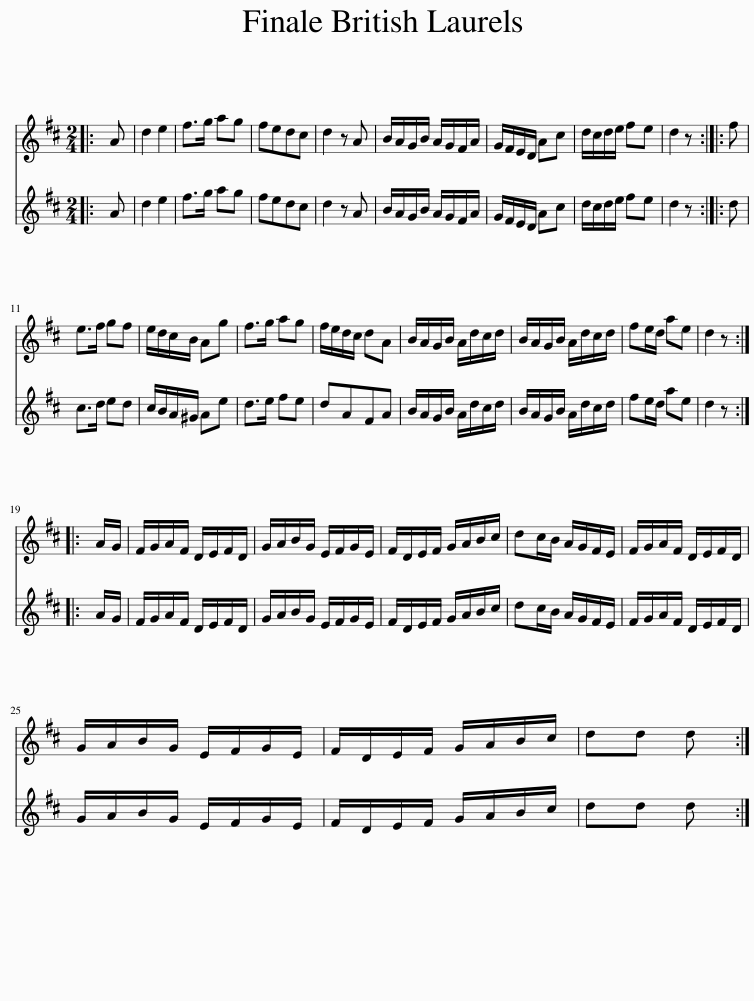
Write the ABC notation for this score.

X:1
%%score 1 2
L:1/8
M:2/4
I:linebreak $
K:none
V:1 treble transpose="8 "
V:2 treble transpose="8 "
V:1
[K:D]|: A | d2 e2 | f>g ag | fedc | d2 z A | %5
 B/A/G/B/ A/G/F/A/ | G/F/E/D/ Ac | d/c/d/e/ fe | d2 z :: f |$ %10
 e>f gf | e/d/c/B/ Ag | f>g ag | f/e/d/c/ dA | B/A/G/B/ A/d/c/d/ | %15
 B/A/G/B/ A/d/c/d/ | fe/d/ ae | d2 z ::$ A/G/ | F/G/A/F/ D/E/F/D/ | %20
 G/A/B/G/ E/F/G/E/ | F/D/E/F/ G/A/B/c/ | dc/B/ A/G/F/E/ | F/G/A/F/ D/E/F/D/ |$ G/A/B/G/ E/F/G/E/ | %25
 F/D/E/F/ G/A/B/c/ | dd d :| %27
V:2
[K:D]|: A | d2 e2 | f>g ag | fedc | d2 z A | %5
 B/A/G/B/ A/G/F/A/ | G/F/E/D/ Ac | d/c/d/e/ fe | d2 z :: d |$ %10
 c>d ed | c/B/A/^G/ Ae | d>e fe | dAFA | B/A/G/B/ A/d/c/d/ | %15
 B/A/G/B/ A/d/c/d/ | fe/d/ ae | d2 z ::$ A/G/ | F/G/A/F/ D/E/F/D/ | %20
 G/A/B/G/ E/F/G/E/ | F/D/E/F/ G/A/B/c/ | dc/B/ A/G/F/E/ | F/G/A/F/ D/E/F/D/ |$ G/A/B/G/ E/F/G/E/ | %25
 F/D/E/F/ G/A/B/c/ | dd d :| %27
